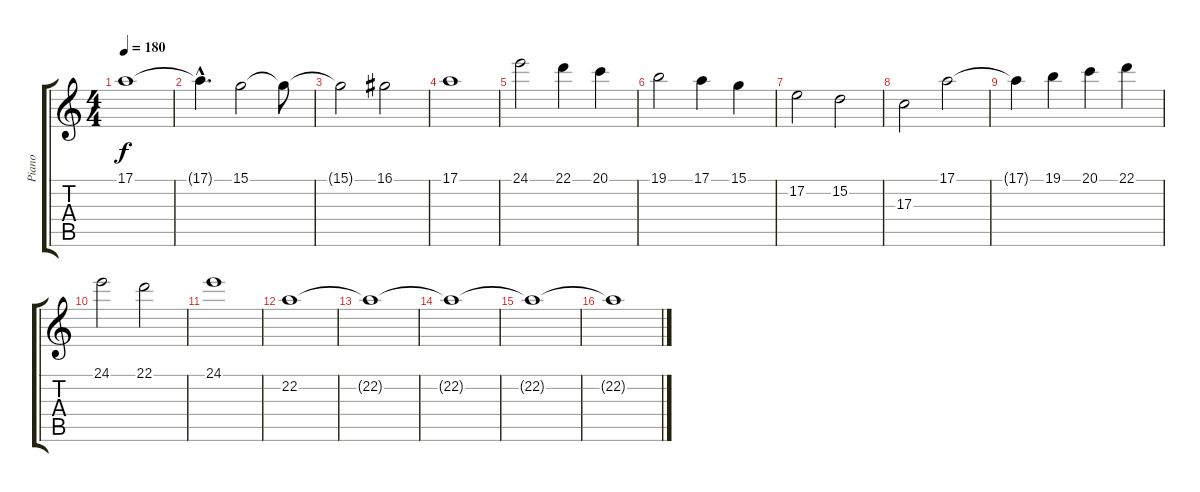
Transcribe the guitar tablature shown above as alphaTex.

\track ("Piano" "Piano") {instrument acousticgrandpiano}
\staff {score tabs}
\tuning (E4 B3 G3 D3 A2 E2) {hide}
\ts (4 4)
\tempo 180
\clef g2
\ks c
17.1.1{dy f} |
17.1{hac t}.4{d} 15.1.2 15.1{t}.8 |
15.1{t}.2 16.1.2 |
17.1.1 |
24.1.2 22.1.4 20.1.4 |
19.1.2 17.1.4 15.1.4 |
17.2.2 15.2.2 |
17.3.2 17.1.2 |
17.1{t}.4 19.1.4 20.1.4 22.1.4 |
24.1.2 22.1.2 |
24.1.1 |
22.2.1 |
22.2{t}.1 |
22.2{t}.1 |
22.2{t}.1 |
22.2{t}.1
